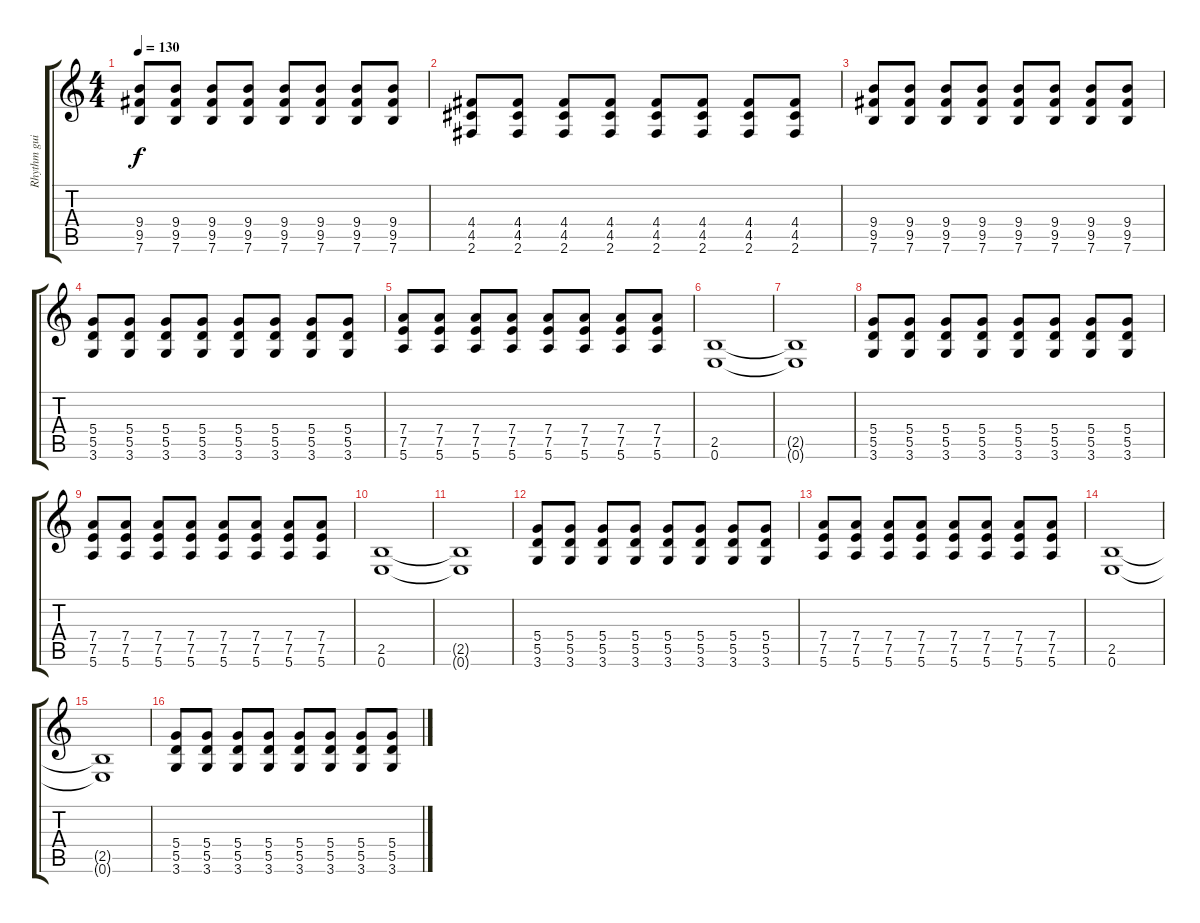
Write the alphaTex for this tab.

\track ("Rhythm guitar" "Rhythm gui") {instrument overdrivenguitar}
\staff {score tabs}
\tuning (E4 B3 G3 D3 A2 E2) {hide}
\ts (4 4)
\tempo 130
\clef g2
\ks c
(9.4 9.5 7.6).8{dy f} (9.4 9.5 7.6).8 (9.4 9.5 7.6).8 (9.4 9.5 7.6).8 (9.4 9.5 7.6).8 (9.4 9.5 7.6).8 (9.4 9.5 7.6).8 (9.4 9.5 7.6).8 |
(4.4 4.5 2.6).8 (4.4 4.5 2.6).8 (4.4 4.5 2.6).8 (4.4 4.5 2.6).8 (4.4 4.5 2.6).8 (4.4 4.5 2.6).8 (4.4 4.5 2.6).8 (4.4 4.5 2.6).8 |
(9.4 9.5 7.6).8 (9.4 9.5 7.6).8 (9.4 9.5 7.6).8 (9.4 9.5 7.6).8 (9.4 9.5 7.6).8 (9.4 9.5 7.6).8 (9.4 9.5 7.6).8 (9.4 9.5 7.6).8 |
(5.4 5.5 3.6).8 (5.4 5.5 3.6).8 (5.4 5.5 3.6).8 (5.4 5.5 3.6).8 (5.4 5.5 3.6).8 (5.4 5.5 3.6).8 (5.4 5.5 3.6).8 (5.4 5.5 3.6).8 |
(7.4 7.5 5.6).8 (7.4 7.5 5.6).8 (7.4 7.5 5.6).8 (7.4 7.5 5.6).8 (7.4 7.5 5.6).8 (7.4 7.5 5.6).8 (7.4 7.5 5.6).8 (7.4 7.5 5.6).8 |
(2.5 0.6).1 |
(2.5{t} 0.6{t}).1 |
(5.4 5.5 3.6).8 (5.4 5.5 3.6).8 (5.4 5.5 3.6).8 (5.4 5.5 3.6).8 (5.4 5.5 3.6).8 (5.4 5.5 3.6).8 (5.4 5.5 3.6).8 (5.4 5.5 3.6).8 |
(7.4 7.5 5.6).8 (7.4 7.5 5.6).8 (7.4 7.5 5.6).8 (7.4 7.5 5.6).8 (7.4 7.5 5.6).8 (7.4 7.5 5.6).8 (7.4 7.5 5.6).8 (7.4 7.5 5.6).8 |
(2.5 0.6).1 |
(2.5{t} 0.6{t}).1 |
(5.4 5.5 3.6).8 (5.4 5.5 3.6).8 (5.4 5.5 3.6).8 (5.4 5.5 3.6).8 (5.4 5.5 3.6).8 (5.4 5.5 3.6).8 (5.4 5.5 3.6).8 (5.4 5.5 3.6).8 |
(7.4 7.5 5.6).8 (7.4 7.5 5.6).8 (7.4 7.5 5.6).8 (7.4 7.5 5.6).8 (7.4 7.5 5.6).8 (7.4 7.5 5.6).8 (7.4 7.5 5.6).8 (7.4 7.5 5.6).8 |
(2.5 0.6).1 |
(2.5{t} 0.6{t}).1 |
(5.4 5.5 3.6).8 (5.4 5.5 3.6).8 (5.4 5.5 3.6).8 (5.4 5.5 3.6).8 (5.4 5.5 3.6).8 (5.4 5.5 3.6).8 (5.4 5.5 3.6).8 (5.4 5.5 3.6).8
